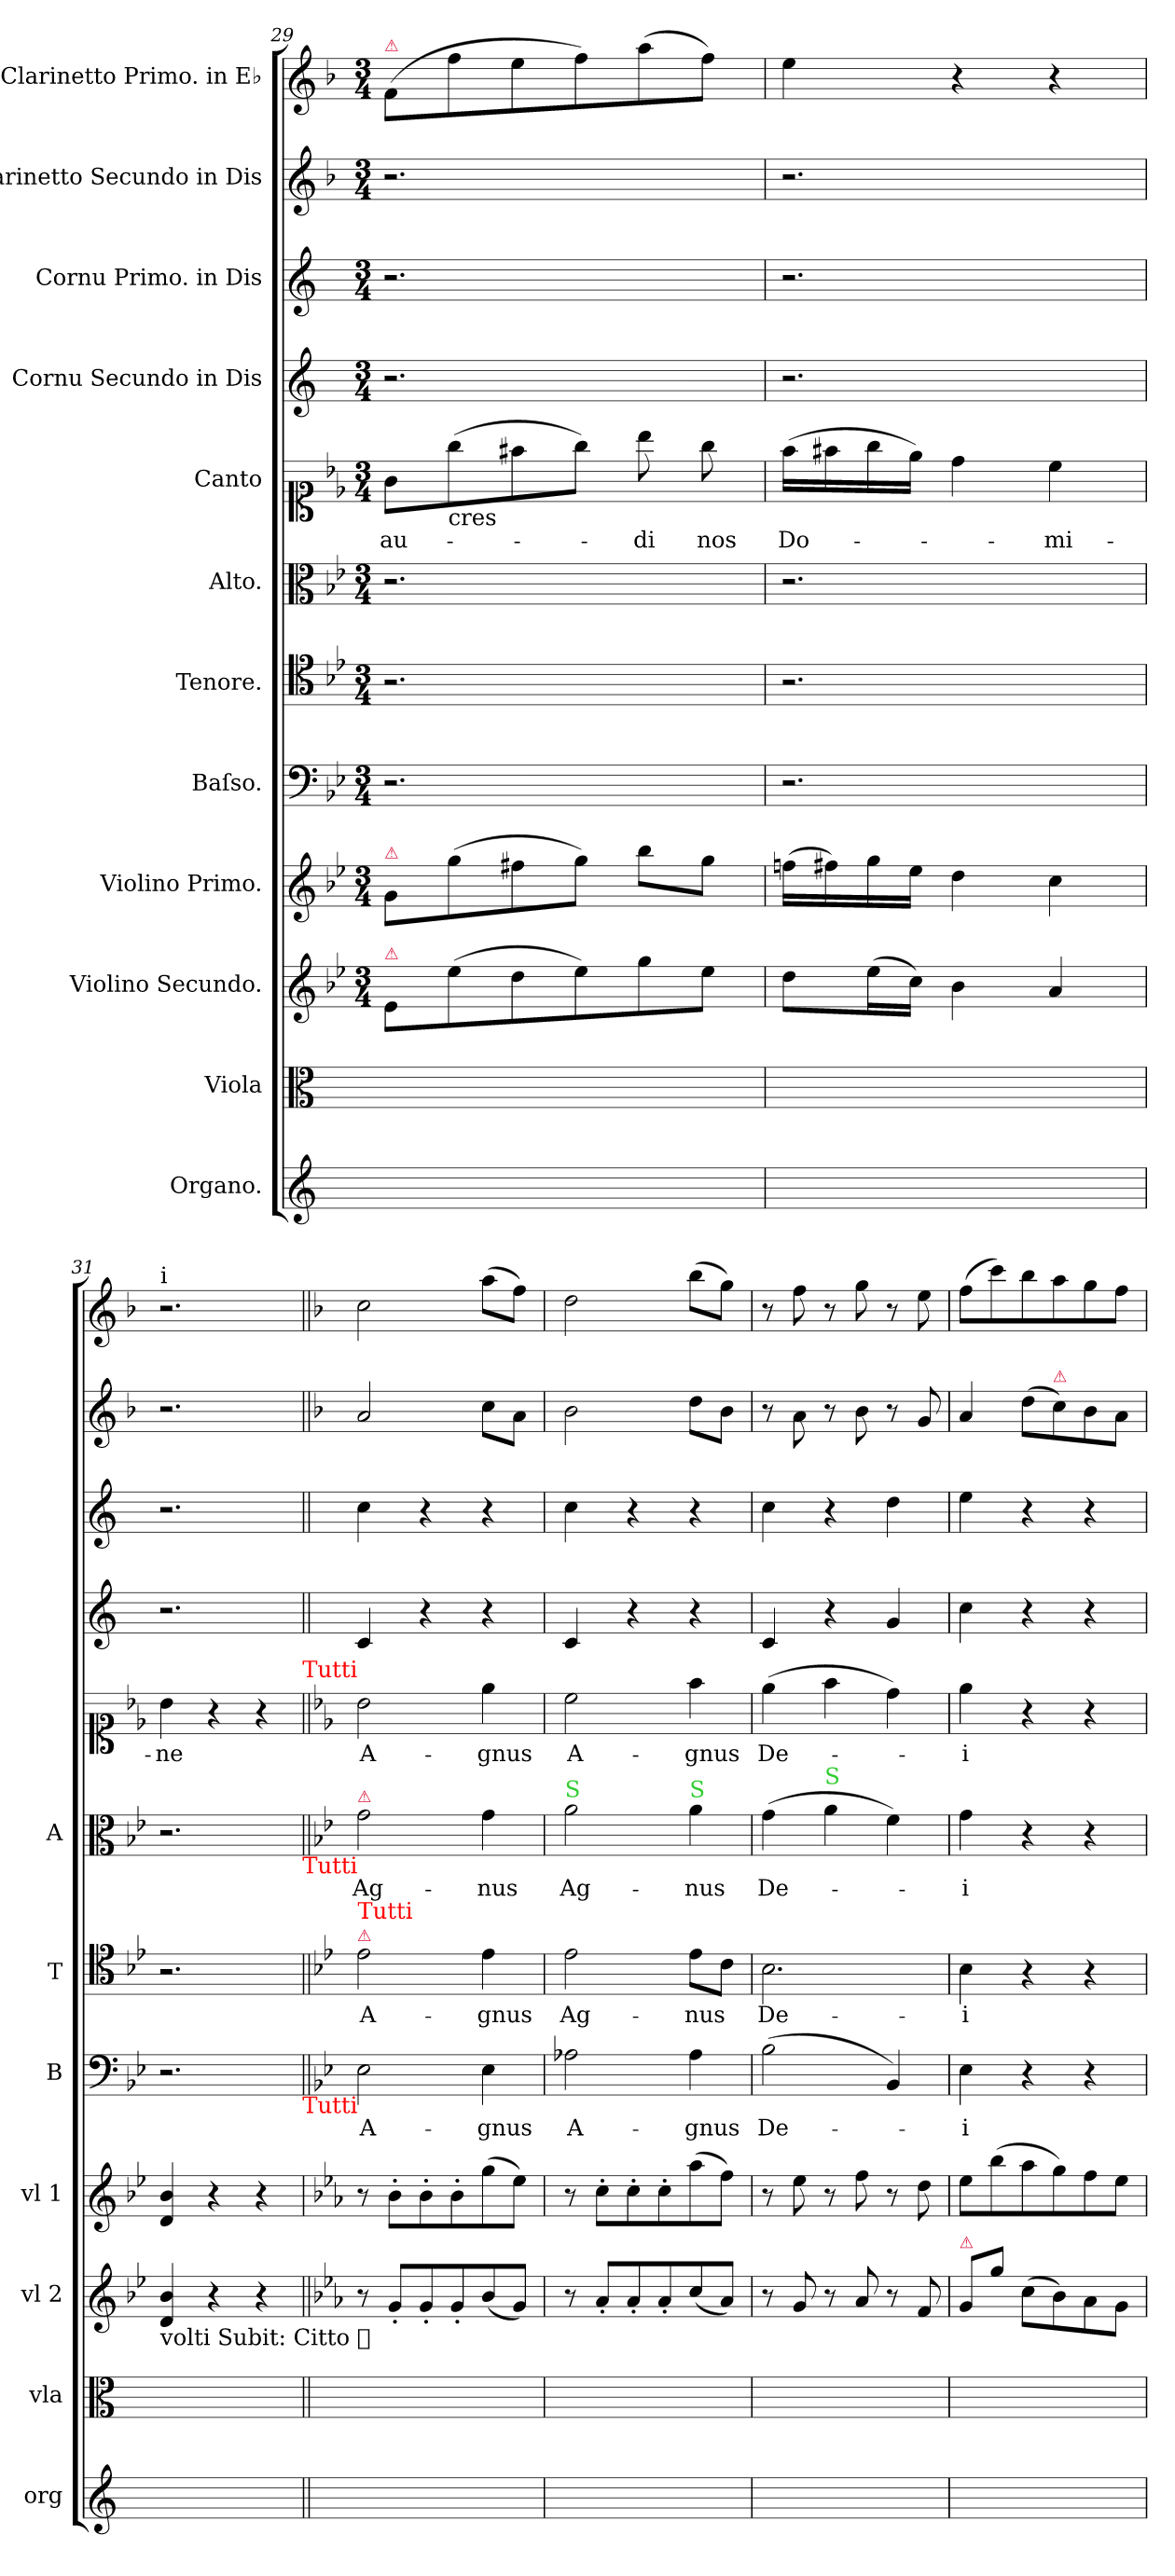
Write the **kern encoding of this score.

**kern	**kern	**kern	**dynam	**kern	**dynam	**kern	**text	**kern	**text	**kern	**text	**kern	**text	**dynam	**kern	**dynam	**kern	**dynam	**kern	**dynam	**kern	**dynam
*part12	*part11	*part10	*part10	*part9	*part9	*part8	*part8	*part7	*part7	*part6	*part6	*part5	*part5	*part5	*part4	*part4	*part3	*part3	*part2	*part2	*part1	*part1
*staff12	*staff11	*staff10	*staff10	*staff9	*staff9	*staff8	*staff8	*staff7	*staff7	*staff6	*staff6	*staff5	*staff5	*staff5	*staff4	*staff4	*staff3	*staff3	*staff2	*staff2	*staff1	*staff1
*I"Organo.	*I"Viola	*I"Violino Secundo.	*	*I"Violino Primo.	*	*I"Baſso.	*	*I"Tenore.	*	*I"Alto.	*	*I"Canto	*	*	*I"Cornu Secundo in Dis	*	*I"Cornu Primo. in Dis	*	*I"Clarinetto Secundo in Dis	*	*I"Clarinetto Primo. in E♭	*
*I'org	*I'vla	*I'vl 2	*	*I'vl 1	*	*I'B	*	*I'T	*	*I'A	*	*	*	*	*	*	*	*	*	*	*	*
*clefG2	*clefC3	*clefG2	*	*clefG2	*	*clefF4	*	*clefC4	*	*clefC3	*	*clefC1	*	*	*clefG2	*	*clefG2	*	*clefG2	*	*clefG2	*
*	*	*	*	*	*	*	*	*	*	*	*	*	*	*	*ITrd-2c-3	*	*ITrd-2c-3	*	*ITrd1c2	*	*ITrd1c2	*
*	*	*k[b-e-]	*	*k[b-e-]	*	*k[b-e-]	*	*k[b-e-]	*	*k[b-e-]	*	*k[b-e-]	*	*	*k[b-e-a-]	*	*k[b-e-a-]	*	*k[b-e-a-]	*	*k[b-e-a-]	*
*	*	*M3/4	*	*M3/4	*	*M3/4	*	*M3/4	*	*M3/4	*	*M3/4	*	*	*M3/4	*	*M3/4	*	*M3/4	*	*M3/4	*
=29	=29	=29	=29	=29	=29	=29	=29	=29	=29	=29	=29	=29	=29	=29	=29	=29	=29	=29	=29	=29	=29	=29
!	!	!	!	!	!	!	!	!	!	!	!	!	!	!	!	!	!	!	!	!	!LO:TX:a:color=crimson:t=⚠	!
!	!	!	!	!LO:TX:a:color=crimson:t=⚠	!	!	!	!	!	!	!	!	!	!	!	!	!	!	!	!	!	!
!	!	!LO:TX:a:color=crimson:t=⚠	!	!	!	!	!	!	!	!	!	!	!	!	!	!	!	!	!	!	!	!
2.ryy	2.ryy	8e-/L	.	8g/L	.	2.r	.	2.r	.	2.r	.	8g\L	-au-	.	2.r	.	2.r	.	2.r	.	(8e-/L	.
!	!	!	!	!	!	!	!	!	!	!	!	!LO:TX:b:t=cres	!	!	!	!	!	!	!	!	!	!
.	.	(8ee-\	.	(8gg\	.	.	.	.	.	.	.	(8gg\	.	.	.	.	.	.	.	.	8ee-\	.
.	.	8dd\	.	8ff#X\	.	.	.	.	.	.	.	8ff#X\	.	.	.	.	.	.	.	.	8dd\	.
.	.	8ee-\)	.	8gg\J)	.	.	.	.	.	.	.	8gg\J)	.	.	.	.	.	.	.	.	8ee-\)	.
.	.	8gg\	.	8bb-\L	.	.	.	.	.	.	.	8bb-\	-di	.	.	.	.	.	.	.	(8gg\	.
!	!	!	!	!	!	!	!	!	!	!	!	!	!	!LO:DY:b	!	!	!	!	!	!	!	!
.	.	8ee-\J	.	8gg\J	.	.	.	.	.	.	.	8gg\	nos	fort	.	.	.	.	.	.	8ee-\J)	.
=30	=30	=30	=30	=30	=30	=30	=30	=30	=30	=30	=30	=30	=30	=30	=30	=30	=30	=30	=30	=30	=30	=30
2.ryy	2.ryy	8dd\L	.	(16ffn\LL	.	2.r	.	2.r	.	2.r	.	(16ff\LL	Do-	.	2.r	.	2.r	.	2.r	.	4dd\	.
.	.	.	.	16ff#X\)	.	.	.	.	.	.	.	16ff#X\	.	.	.	.	.	.	.	.	.	.
.	.	(16ee-\L	.	16gg\	.	.	.	.	.	.	.	16gg\	.	.	.	.	.	.	.	.	.	.
.	.	16cc\JJ)	.	16ee-\JJ	.	.	.	.	.	.	.	16ee-\JJ)	.	.	.	.	.	.	.	.	.	.
.	.	4b-\	.	4dd\	.	.	.	.	.	.	.	4dd\	.	.	.	.	.	.	.	.	4r	.
.	.	4a/	.	4cc\	.	.	.	.	.	.	.	4cc\	-mi-	.	.	.	.	.	.	.	4r	.
=31	=31	=31	=31	=31	=31	=31	=31	=31	=31	=31	=31	=31	=31	=31	=31	=31	=31	=31	=31	=31	=31	=31
!	!	!	!	!	!	!	!	!	!	!	!	!	!	!	!	!	!	!	!	!	!LO:TX:a:t=i	!
2.ryy	2.ryy	4d/ 4b-/	.	4d/ 4b-/	.	2.r	.	2.r	.	2.r	.	4b-\	-ne	.	2.r	.	2.r	.	2.r	.	2.r	.
.	.	4r	.	4r	.	.	.	.	.	.	.	4r	.	.	.	.	.	.	.	.	.	.
.	.	4r	.	4r	.	.	.	.	.	.	.	4r	.	.	.	.	.	.	.	.	.	.
!	!	!LO:TX:b:t=volti Subit&colon; Citto ⸓	!	!	!	!	!	!	!	!	!	!	!	!	!	!	!	!	!	!	!	!
=32||	=32||	=32||	=32||	=32	=32||	=32||	=32||	=32||	=32||	=32||	=32||	=32||	=32||	=32||	=32||	=32||	=32||	=32||	=32||	=32||	=32||	=32||
*	*	*k[b-e-a-]	*	*k[b-e-a-]	*	*	*	*	*	*	*	*	*	*	*	*	*	*	*	*	*	*
!	!	!	!	!	!	!	!	!	!	!	!	!LO:TX:a:rj:color=red:t=Tutti	!	!	!	!	!	!	!	!	!	!
!	!	!	!	!	!	!	!	!	!	!LO:TX:a:color=crimson:t=⚠	!	!	!	!	!	!	!	!	!	!	!	!
!	!	!	!	!	!	!	!	!	!	!LO:TX:b:rj:color=red:t=Tutti	!	!	!	!	!	!	!	!	!	!	!	!
!	!	!	!	!	!	!	!	!LO:TX:a:color=crimson:t=⚠	!	!	!	!	!	!	!	!	!	!	!	!	!	!
!	!	!	!	!	!	!	!	!LO:TX:a:color=red:t=Tutti	!	!	!	!	!	!	!	!	!	!	!	!	!	!
!	!	!	!	!	!	!LO:TX:b:rj:color=red:t=Tutti	!	!	!	!	!	!	!	!	!	!	!	!	!	!	!	!
!	!	!	!	!	!LO:DY:b	!	!	!	!	!	!	!	!	!LO:DY:b:rj	!	!LO:DY:b:rj	!	!LO:DY:b	!	!LO:DY:b	!	!LO:DY:b
2.ryy	2.ryy	8r	.	8r	forto	2E-\	A-	2e-\	A-	2g\	Ag-	2b-\	A-	fort	4e-/	fort	4ee-\	fort	2g/	fort	2b-\	forto
!	!	!	!LO:DY:a	!	!	!	!	!	!	!	!	!	!	!	!	!	!	!	!	!	!	!
.	.	8g'/L	forto	8b-'\L	.	.	.	.	.	.	.	.	.	.	.	.	.	.	.	.	.	.
.	.	8g'/	.	8b-'\	.	.	.	.	.	.	.	.	.	.	4r	.	4r	.	.	.	.	.
.	.	8g'/	.	8b-'\	.	.	.	.	.	.	.	.	.	.	.	.	.	.	.	.	.	.
.	.	(8b-/	.	(8gg\	.	4E-\	-gnus	4e-\	-gnus	4g\	-nus	4ee-\	-gnus	.	4r	.	4r	.	8b-\L	.	(8gg\L	.
.	.	8g/J)	.	8ee-\J)	.	.	.	.	.	.	.	.	.	.	.	.	.	.	8g\J	.	8ee-\J)	.
=33	=33	=33	=33	=33	=33	=33	=33	=33	=33	=33	=33	=33	=33	=33	=33	=33	=33	=33	=33	=33	=33	=33
!	!	!	!	!	!	!	!	!	!	!LO:TX:a:color=limegreen:t=S	!	!	!	!	!	!	!	!	!	!	!	!
2.ryy	2.ryy	8r	.	8r	.	2A-\	A-	2e-\	Ag-	2a\	Ag-	2cc\	A-	.	4e-/	.	4ee-\	.	2a-\	.	2cc\	.
.	.	8a-'/L	.	8cc'\L	.	.	.	.	.	.	.	.	.	.	.	.	.	.	.	.	.	.
.	.	8a-'/	.	8cc'\	.	.	.	.	.	.	.	.	.	.	4r	.	4r	.	.	.	.	.
.	.	8a-'/	.	8cc'\	.	.	.	.	.	.	.	.	.	.	.	.	.	.	.	.	.	.
!	!	!	!	!	!	!	!	!	!	!LO:TX:a:color=limegreen:t=S	!	!	!	!	!	!	!	!	!	!	!	!
.	.	(8cc/	.	(8aa-\	.	4A-\	-gnus	8e-\L	-nus	4a\	-nus	4ff\	-gnus	.	4r	.	4r	.	8cc\L	.	(8aa-\L	.
.	.	8a-/J)	.	8ff\J)	.	.	.	8c\J	.	.	.	.	.	.	.	.	.	.	8a-\J	.	8ff\J)	.
=34	=34	=34	=34	=34	=34	=34	=34	=34	=34	=34	=34	=34	=34	=34	=34	=34	=34	=34	=34	=34	=34	=34
2.ryy	2.ryy	8r	.	8r	.	(2B-\	De-	2.B-\	De-	(4g\	De-	(4ee-\	De-	.	4e-/	.	4ee-\	.	8r	.	8r	.
.	.	8g/	.	8ee-\	.	.	.	.	.	.	.	.	.	.	.	.	.	.	8g\	.	8ee-\	.
!	!	!	!	!	!	!	!	!	!	!LO:TX:a:color=limegreen:t=S	!	!	!	!	!	!	!	!	!	!	!	!
.	.	8r	.	8r	.	.	.	.	.	4a\	.	4ff\	.	.	4r	.	4r	.	8r	.	8r	.
.	.	8a-/	.	8ff\	.	.	.	.	.	.	.	.	.	.	.	.	.	.	8a-\	.	8ff\	.
.	.	8r	.	8r	.	4BB-/)	.	.	.	4f\)	.	4dd\)	.	.	4b-/	.	4ff\	.	8r	.	8r	.
.	.	8f/	.	8dd\	.	.	.	.	.	.	.	.	.	.	.	.	.	.	8f/	.	8dd\	.
=35	=35	=35	=35	=35	=35	=35	=35	=35	=35	=35	=35	=35	=35	=35	=35	=35	=35	=35	=35	=35	=35	=35
!	!	!LO:TX:a:color=crimson:t=⚠	!	!	!	!	!	!	!	!	!	!	!	!	!	!	!	!	!	!	!	!
2.ryy	2.ryy	8g/L	.	8ee-\L	.	4E-\	-i	4B-\	-i	4g\	-i	4ee-\	-i	.	4ee-\	.	4gg\	.	4g/	.	(8ee-\L	.
.	.	8gg\J	.	(8bb-\	.	.	.	.	.	.	.	.	.	.	.	.	.	.	.	.	8bb-\)	.
.	.	(8cc\L	.	8aa-\	.	4r	.	4r	.	4r	.	4r	.	.	4r	.	4r	.	(8cc\L	.	8aa-\	.
!	!	!	!	!	!	!	!	!	!	!	!	!	!	!	!	!	!	!	!LO:TX:a:color=crimson:t=⚠	!	!	!
.	.	8b-\)	.	8gg\)	.	.	.	.	.	.	.	.	.	.	.	.	.	.	8b-\)	.	8gg\	.
.	.	8a-\	.	8ff\	.	4r	.	4r	.	4r	.	4r	.	.	4r	.	4r	.	8a-\	.	8ff\	.
.	.	8g\J	.	8ee-\J	.	.	.	.	.	.	.	.	.	.	.	.	.	.	8g\J	.	8ee-\J	.
=	=	=	=	=	=	=	=	=	=	=	=	=	=	=	=	=	=	=	=	=	=	=
*-	*-	*-	*-	*-	*-	*-	*-	*-	*-	*-	*-	*-	*-	*-	*-	*-	*-	*-	*-	*-	*-	*-
